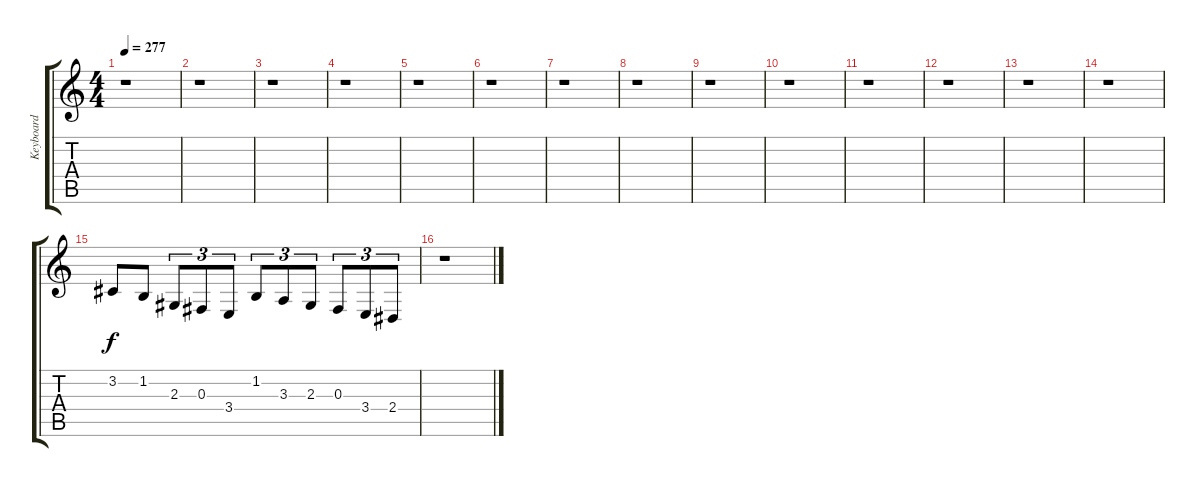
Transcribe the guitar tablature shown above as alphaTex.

\track ("Keyboard" "Keyboard") {instrument lead2sawtooth}
\staff {score tabs}
\tuning (Eb4 Bb3 Gb3 Db3 Ab2 Eb2) {hide}
\ts (4 4)
\tempo 277
\clef g2
\ks c
r.1{dy f} |
r.1 |
r.1 |
r.1 |
r.1 |
r.1 |
r.1 |
r.1 |
r.1 |
r.1 |
r.1 |
r.1 |
r.1 |
r.1 |
3.2.8 1.2.8 2.3.8{tu (3 2)} 0.3.8{tu (3 2)} 3.4.8{tu (3 2)} 1.2.8{tu (3 2)} 3.3.8{tu (3 2)} 2.3.8{tu (3 2)} 0.3.8{tu (3 2)} 3.4.8{tu (3 2)} 2.4.8{tu (3 2)} |
r.1
